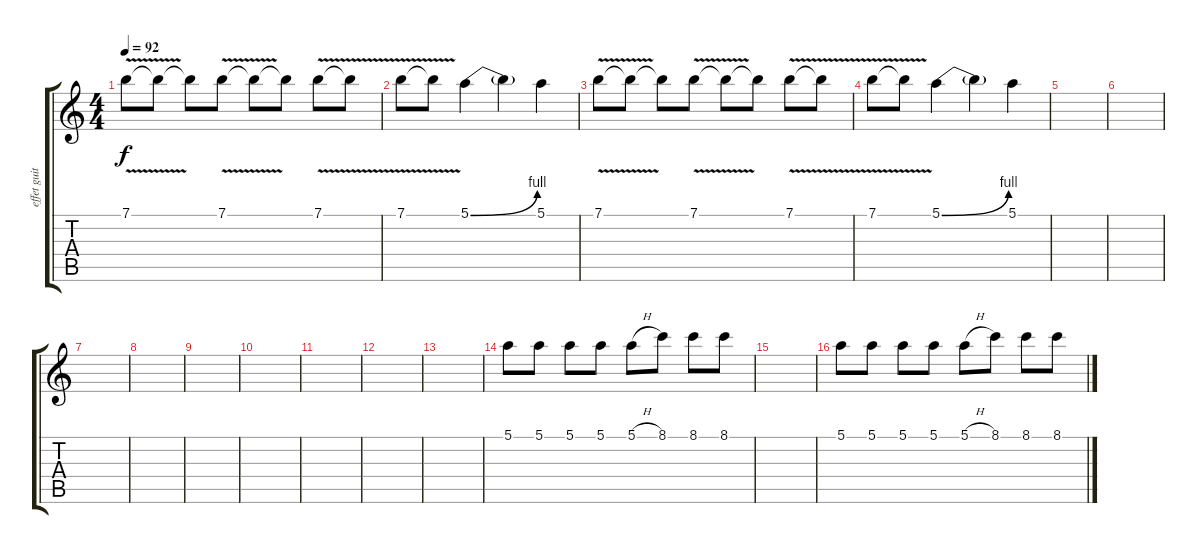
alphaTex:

\track ("effet guitare" "effet guit") {instrument overdrivenguitar}
\staff {score tabs}
\tuning (E4 B3 G3 D3 A2 E2) {hide}
\ts (4 4)
\tempo 92
\clef g2
\ks c
7.1{v}.8{dy f} 7.1{t}.8 7.1{t}.8 7.1{v}.8 7.1{t}.8 7.1{t}.8 7.1{v}.8 7.1{t}.8 |
7.1{v}.8 7.1{t}.8 5.1{be (bend 0 0 60 4)}.4 5.1{t}.4 5.1.4 |
7.1{v}.8 7.1{t}.8 7.1{t}.8 7.1{v}.8 7.1{t}.8 7.1{t}.8 7.1{v}.8 7.1{t}.8 |
7.1{v}.8 7.1{t}.8 5.1{be (bend 0 0 60 4)}.4 5.1{t}.4 5.1.4 |
|
|
|
|
|
|
|
|
|
5.1.8 5.1.8 5.1.8 5.1.8 5.1{h}.8 8.1.8 8.1.8 8.1.8 |
|
5.1.8 5.1.8 5.1.8 5.1.8 5.1{h}.8 8.1.8 8.1.8 8.1.8
